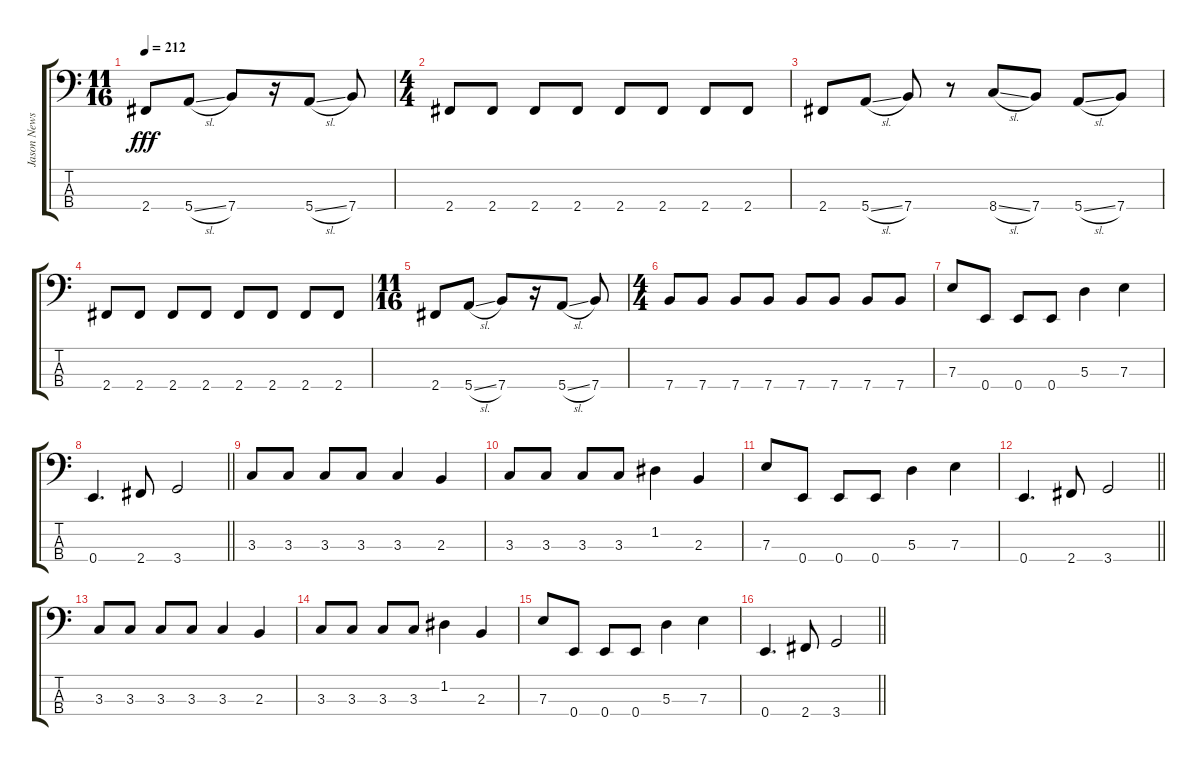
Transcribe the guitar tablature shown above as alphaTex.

\track ("Jason Newsted" "Jason News") {instrument electricbasspick}
\staff {score tabs}
\tuning (G2 D2 A1 E1) {hide}
\ts (11 16)
\tempo 212
\clef f4
\ks c
2.4.8{dy fff} 5.4{sl}.8 7.4.8 r.16 5.4{sl}.8 7.4.8 |
\ts (4 4)
2.4.8 2.4.8 2.4.8 2.4.8 2.4.8 2.4.8 2.4.8 2.4.8 |
2.4.8 5.4{sl}.8 7.4.8 r.8 8.4{sl}.8 7.4.8 5.4{sl}.8 7.4.8 |
2.4.8 2.4.8 2.4.8 2.4.8 2.4.8 2.4.8 2.4.8 2.4.8 |
\ts (11 16)
2.4.8 5.4{sl}.8 7.4.8 r.16 5.4{sl}.8 7.4.8 |
\ts (4 4)
7.4.8 7.4.8 7.4.8 7.4.8 7.4.8 7.4.8 7.4.8 7.4.8 |
7.3.8 0.4.8 0.4.8 0.4.8 5.3.4 7.3.4 |
\barLineRight lightlight
0.4.4{d} 2.4.8 3.4.2 |
3.3.8 3.3.8 3.3.8 3.3.8 3.3.4 2.3.4 |
3.3.8 3.3.8 3.3.8 3.3.8 1.2.4 2.3.4 |
7.3.8 0.4.8 0.4.8 0.4.8 5.3.4 7.3.4 |
\barLineRight lightlight
0.4.4{d} 2.4.8 3.4.2 |
3.3.8 3.3.8 3.3.8 3.3.8 3.3.4 2.3.4 |
3.3.8 3.3.8 3.3.8 3.3.8 1.2.4 2.3.4 |
7.3.8 0.4.8 0.4.8 0.4.8 5.3.4 7.3.4 |
\barLineRight lightlight
0.4.4{d} 2.4.8 3.4.2
